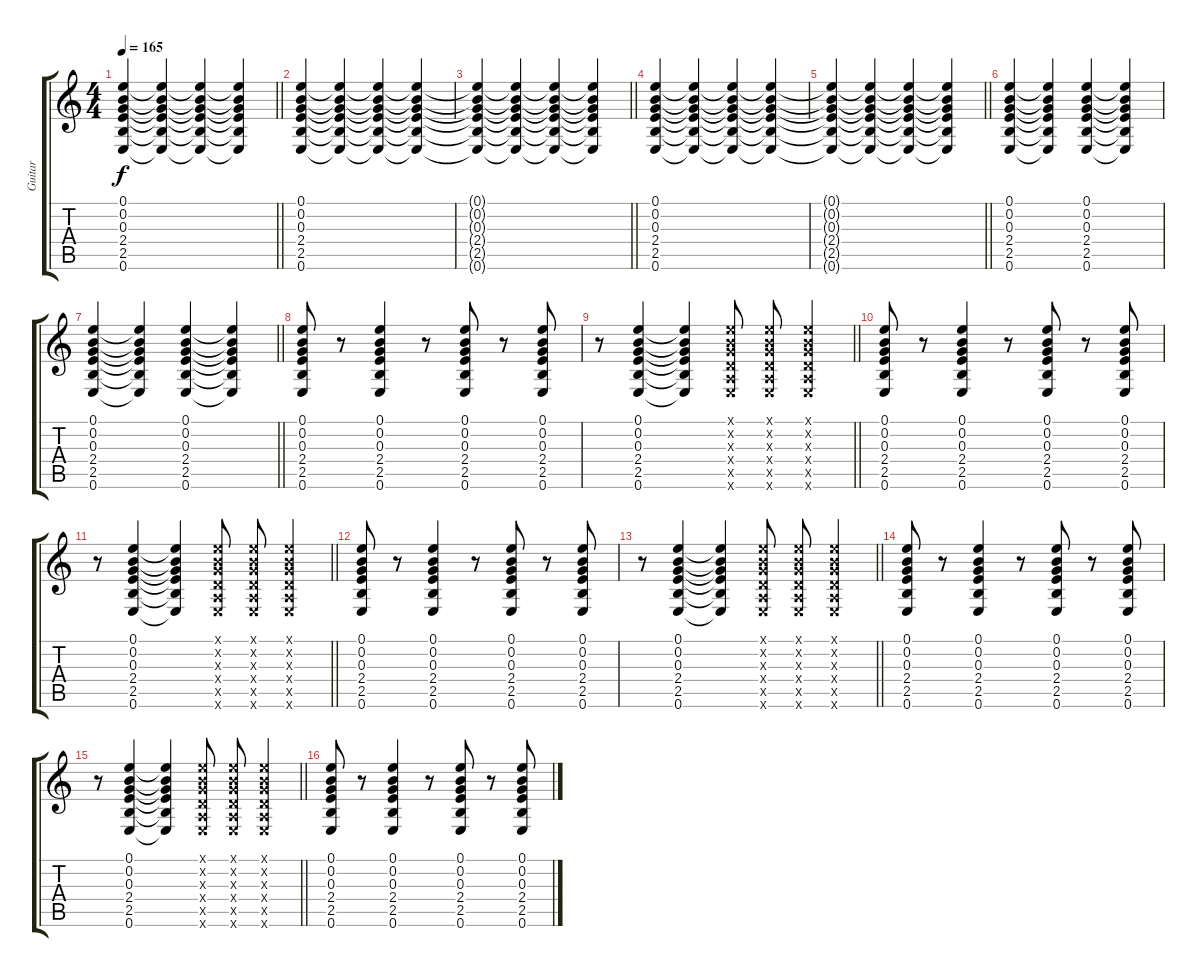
\track ("Guitar" "Guitar") {instrument electricguitarclean}
\staff {score tabs}
\tuning (E4 B3 G3 D3 A2 E2) {hide}
\ts (4 4)
\tempo 165
\clef g2
\barLineRight lightlight
\ks c
(0.1{t} 0.2{t} 0.3{t} 2.4{t} 2.5{t} 0.6{t}).4{dy f} (0.1{t} 0.2{t} 0.3{t} 2.4{t} 2.5{t} 0.6{t}).4 (0.1{t} 0.2{t} 0.3{t} 2.4{t} 2.5{t} 0.6{t}).4 (0.1{t} 0.2{t} 0.3{t} 2.4{t} 2.5{t} 0.6{t}).4 |
(0.1 0.2 0.3 2.4 2.5 0.6).4 (0.1{t} 0.2{t} 0.3{t} 2.4{t} 2.5{t} 0.6{t}).4 (0.1{t} 0.2{t} 0.3{t} 2.4{t} 2.5{t} 0.6{t}).4 (0.1{t} 0.2{t} 0.3{t} 2.4{t} 2.5{t} 0.6{t}).4 |
\barLineRight lightlight
(0.1{t} 0.2{t} 0.3{t} 2.4{t} 2.5{t} 0.6{t}).4 (0.1{t} 0.2{t} 0.3{t} 2.4{t} 2.5{t} 0.6{t}).4 (0.1{t} 0.2{t} 0.3{t} 2.4{t} 2.5{t} 0.6{t}).4 (0.1{t} 0.2{t} 0.3{t} 2.4{t} 2.5{t} 0.6{t}).4 |
(0.1 0.2 0.3 2.4 2.5 0.6).4 (0.1{t} 0.2{t} 0.3{t} 2.4{t} 2.5{t} 0.6{t}).4 (0.1{t} 0.2{t} 0.3{t} 2.4{t} 2.5{t} 0.6{t}).4 (0.1{t} 0.2{t} 0.3{t} 2.4{t} 2.5{t} 0.6{t}).4 |
\barLineRight lightlight
(0.1{t} 0.2{t} 0.3{t} 2.4{t} 2.5{t} 0.6{t}).4 (0.1{t} 0.2{t} 0.3{t} 2.4{t} 2.5{t} 0.6{t}).4 (0.1{t} 0.2{t} 0.3{t} 2.4{t} 2.5{t} 0.6{t}).4 (0.1{t} 0.2{t} 0.3{t} 2.4{t} 2.5{t} 0.6{t}).4 |
(0.1 0.2 0.3 2.4 2.5 0.6).4 (0.1{t} 0.2{t} 0.3{t} 2.4{t} 2.5{t} 0.6{t}).4 (0.1 0.2 0.3 2.4 2.5 0.6).4 (0.1{t} 0.2{t} 0.3{t} 2.4{t} 2.5{t} 0.6{t}).4 |
\barLineRight lightlight
(0.1 0.2 0.3 2.4 2.5 0.6).4 (0.1{t} 0.2{t} 0.3{t} 2.4{t} 2.5{t} 0.6{t}).4 (0.1 0.2 0.3 2.4 2.5 0.6).4 (0.1{t} 0.2{t} 0.3{t} 2.4{t} 2.5{t} 0.6{t}).4 |
(0.1 0.2 0.3 2.4 2.5 0.6).8 r.8 (0.1 0.2 0.3 2.4 2.5 0.6).4 r.8 (0.1 0.2 0.3 2.4 2.5 0.6).8 r.8 (0.1 0.2 0.3 2.4 2.5 0.6).8 |
\barLineRight lightlight
r.8 (0.1 0.2 0.3 2.4 2.5 0.6).4 (0.1{t} 0.2{t} 0.3{t} 2.4{t} 2.5{t} 0.6{t}).4 (0.1{x} 0.2{x} 0.3{x} 0.4{x} 0.5{x} 0.6{x}).8 (0.1{x} 0.2{x} 0.3{x} 0.4{x} 0.5{x} 0.6{x}).8 (0.1{x} 0.2{x} 0.3{x} 0.4{x} 0.5{x} 0.6{x}).4 |
(0.1 0.2 0.3 2.4 2.5 0.6).8 r.8 (0.1 0.2 0.3 2.4 2.5 0.6).4 r.8 (0.1 0.2 0.3 2.4 2.5 0.6).8 r.8 (0.1 0.2 0.3 2.4 2.5 0.6).8 |
\barLineRight lightlight
r.8 (0.1 0.2 0.3 2.4 2.5 0.6).4 (0.1{t} 0.2{t} 0.3{t} 2.4{t} 2.5{t} 0.6{t}).4 (0.1{x} 0.2{x} 0.3{x} 0.4{x} 0.5{x} 0.6{x}).8 (0.1{x} 0.2{x} 0.3{x} 0.4{x} 0.5{x} 0.6{x}).8 (0.1{x} 0.2{x} 0.3{x} 0.4{x} 0.5{x} 0.6{x}).4 |
(0.1 0.2 0.3 2.4 2.5 0.6).8 r.8 (0.1 0.2 0.3 2.4 2.5 0.6).4 r.8 (0.1 0.2 0.3 2.4 2.5 0.6).8 r.8 (0.1 0.2 0.3 2.4 2.5 0.6).8 |
\barLineRight lightlight
r.8 (0.1 0.2 0.3 2.4 2.5 0.6).4 (0.1{t} 0.2{t} 0.3{t} 2.4{t} 2.5{t} 0.6{t}).4 (0.1{x} 0.2{x} 0.3{x} 0.4{x} 0.5{x} 0.6{x}).8 (0.1{x} 0.2{x} 0.3{x} 0.4{x} 0.5{x} 0.6{x}).8 (0.1{x} 0.2{x} 0.3{x} 0.4{x} 0.5{x} 0.6{x}).4 |
(0.1 0.2 0.3 2.4 2.5 0.6).8 r.8 (0.1 0.2 0.3 2.4 2.5 0.6).4 r.8 (0.1 0.2 0.3 2.4 2.5 0.6).8 r.8 (0.1 0.2 0.3 2.4 2.5 0.6).8 |
\barLineRight lightlight
r.8 (0.1 0.2 0.3 2.4 2.5 0.6).4 (0.1{t} 0.2{t} 0.3{t} 2.4{t} 2.5{t} 0.6{t}).4 (0.1{x} 0.2{x} 0.3{x} 0.4{x} 0.5{x} 0.6{x}).8 (0.1{x} 0.2{x} 0.3{x} 0.4{x} 0.5{x} 0.6{x}).8 (0.1{x} 0.2{x} 0.3{x} 0.4{x} 0.5{x} 0.6{x}).4 |
(0.1 0.2 0.3 2.4 2.5 0.6).8 r.8 (0.1 0.2 0.3 2.4 2.5 0.6).4 r.8 (0.1 0.2 0.3 2.4 2.5 0.6).8 r.8 (0.1 0.2 0.3 2.4 2.5 0.6).8
